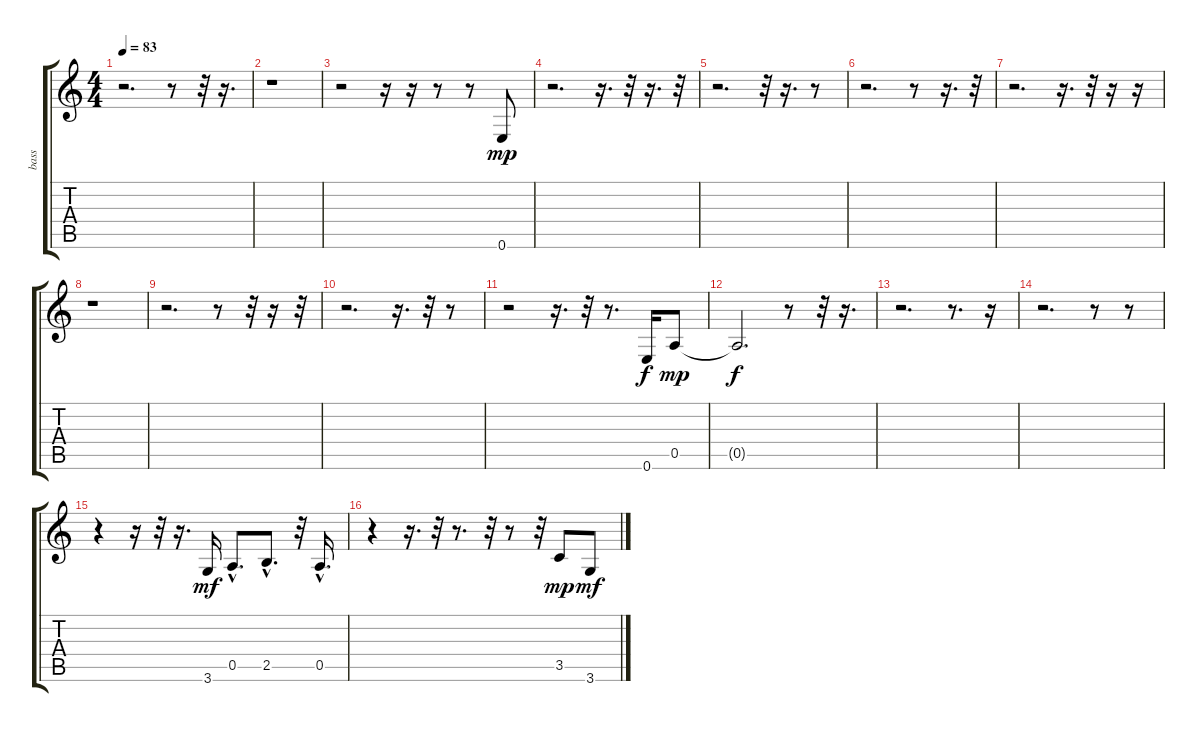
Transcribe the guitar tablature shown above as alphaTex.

\track ("bass" "bass") {instrument electricbasspick}
\staff {score tabs}
\tuning (E4 B3 G3 D3 A2 E2) {hide}
\ts (4 4)
\tempo 83
\clef g2
\ks c
r.2{d dy mf} r.8 r.32 r.16{d} |
r.1 |
r.2 r.16 r.16 r.8 r.8 0.6.8{dy mp} |
r.2{d} r.16{d} r.32 r.16{d} r.32 |
r.2{d} r.32 r.16{d} r.8 |
r.2{d} r.8 r.16{d} r.32 |
r.2{d} r.16{d} r.32 r.16 r.16 |
r.1 |
r.2{d} r.8 r.32 r.16 r.32 |
r.2{d} r.16{d} r.32 r.8 |
r.2 r.16{d} r.32 r.8{d} 0.6.16{dy f} 0.5.8{dy mp} |
0.5{t}.2{d dy f} r.8 r.32 r.16{d} |
r.2{d} r.8{d} r.16 |
r.2{d} r.8 r.8 |
r.4 r.16 r.32 r.16{d} 3.6.16{dy mf} 0.5{hac}.8{d} 2.5{hac}.8{d} r.32 0.5{hac}.16{d} |
r.4 r.16{d} r.32 r.8{d} r.32 r.8 r.32 3.5.8{dy mp} 3.6.8{dy mf}
